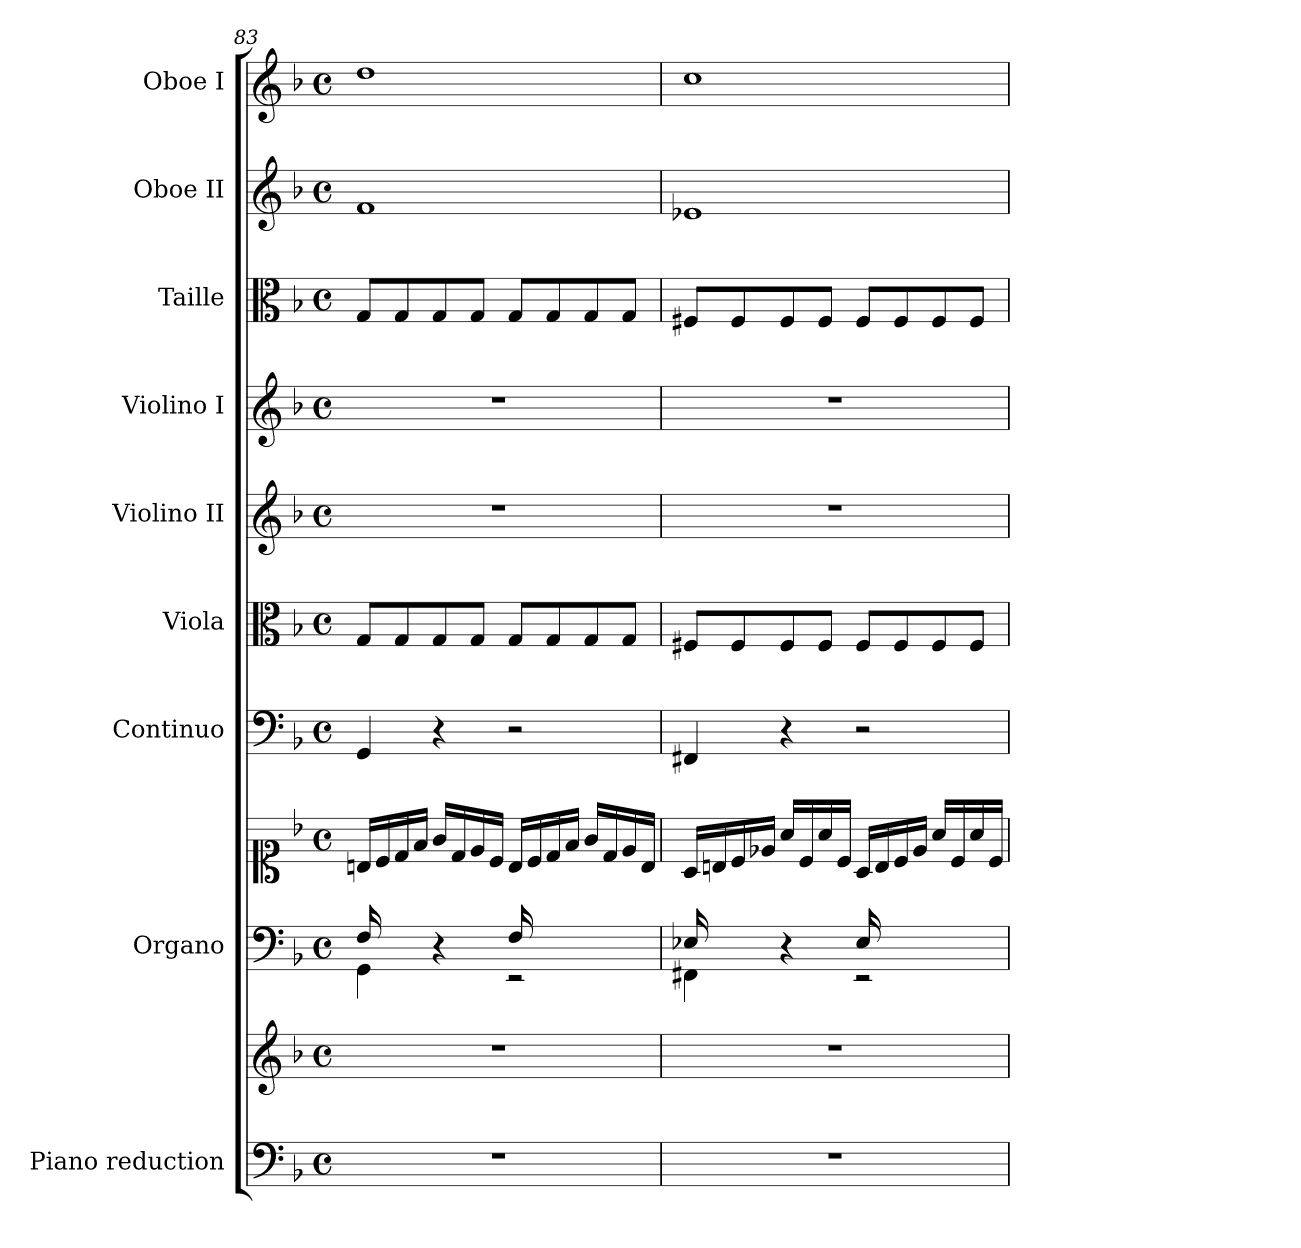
**kern	**kern	**kern	**kern	**kern	**kern	**kern	**kern	**kern	**kern	**kern
*part9	*part9	*part8	*part8	*part7	*part6	*part5	*part4	*part3	*part2	*part1
*staff11	*staff10	*staff9	*staff8	*staff7	*staff6	*staff5	*staff4	*staff3	*staff2	*staff1
*I"Piano reduction	*	*I"Organo	*	*I"Continuo	*I"Viola	*I"Violino II	*I"Violino I	*I"Taille	*I"Oboe II	*I"Oboe I
*I'Pno	*	*	*	*	*I'Vla	*I'Vln	*I'Vln	*	*I'Ob	*I'Ob
*clefF4	*clefG2	*clefF4	*clefC1	*clefF4	*clefC3	*clefG2	*clefG2	*clefC3	*clefG2	*clefG2
*k[b-]	*k[b-]	*k[b-]	*k[b-]	*k[b-]	*k[b-]	*k[b-]	*k[b-]	*k[b-]	*k[b-]	*k[b-]
*M4/4	*M4/4	*M4/4	*M4/4	*M4/4	*M4/4	*M4/4	*M4/4	*M4/4	*M4/4	*M4/4
*met(c)	*met(c)	*met(c)	*met(c)	*met(c)	*met(c)	*met(c)	*met(c)	*met(c)	*met(c)	*met(c)
=83	=83	=83	=83	=83	=83	=83	=83	=83	=83	=83
*	*	*^	*	*	*	*	*	*	*	*
1r	1r	16F/	4GG\	16Bn/LL	4GG/	8G/L	1r	1r	8G/L	1f	1dd
.	.	16ryy	.	16c/	.	.	.	.	.	.	.
.	.	8ryy	.	16d/	.	8G/	.	.	8G/	.	.
.	.	.	.	16f/JJ	.	.	.	.	.	.	.
.	.	4ryy	4r	16g/LL	4r	8G/	.	.	8G/	.	.
.	.	.	.	16d/	.	.	.	.	.	.	.
.	.	.	.	16e/	.	8G/J	.	.	8G/J	.	.
.	.	.	.	16c/JJ	.	.	.	.	.	.	.
.	.	16F/	2r	16B/LL	2r	8G/L	.	.	8G/L	.	.
.	.	16ryy	.	16c/	.	.	.	.	.	.	.
.	.	8ryy	.	16d/	.	8G/	.	.	8G/	.	.
.	.	.	.	16f/JJ	.	.	.	.	.	.	.
.	.	4ryy	.	16g/LL	.	8G/	.	.	8G/	.	.
.	.	.	.	16d/	.	.	.	.	.	.	.
.	.	.	.	16e/	.	8G/J	.	.	8G/J	.	.
.	.	.	.	16B/JJ	.	.	.	.	.	.	.
=84	=84	=84	=84	=84	=84	=84	=84	=84	=84	=84	=84
1r	1r	16E-X/	4FF#X\	16A/LL	4FF#X/	8F#X/L	1r	1r	8F#X/L	1e-X	1cc
.	.	16ryy	.	16Bn/	.	.	.	.	.	.	.
.	.	8ryy	.	16c/	.	8F#/	.	.	8F#/	.	.
.	.	.	.	16e-X/JJ	.	.	.	.	.	.	.
.	.	4ryy	4r	16a/LL	4r	8F#/	.	.	8F#/	.	.
.	.	.	.	16c/	.	.	.	.	.	.	.
.	.	.	.	16a/	.	8F#/J	.	.	8F#/J	.	.
.	.	.	.	16c/JJ	.	.	.	.	.	.	.
.	.	16E-/	2r	16A/LL	2r	8F#/L	.	.	8F#/L	.	.
.	.	16ryy	.	16B/	.	.	.	.	.	.	.
.	.	8ryy	.	16c/	.	8F#/	.	.	8F#/	.	.
.	.	.	.	16e-/JJ	.	.	.	.	.	.	.
.	.	4ryy	.	16a/LL	.	8F#/	.	.	8F#/	.	.
.	.	.	.	16c/	.	.	.	.	.	.	.
.	.	.	.	16a/	.	8F#/J	.	.	8F#/J	.	.
.	.	.	.	16c/JJ	.	.	.	.	.	.	.
*	*	*v	*v	*	*	*	*	*	*	*	*
=	=	=	=	=	=	=	=	=	=	=
*-	*-	*-	*-	*-	*-	*-	*-	*-	*-	*-
